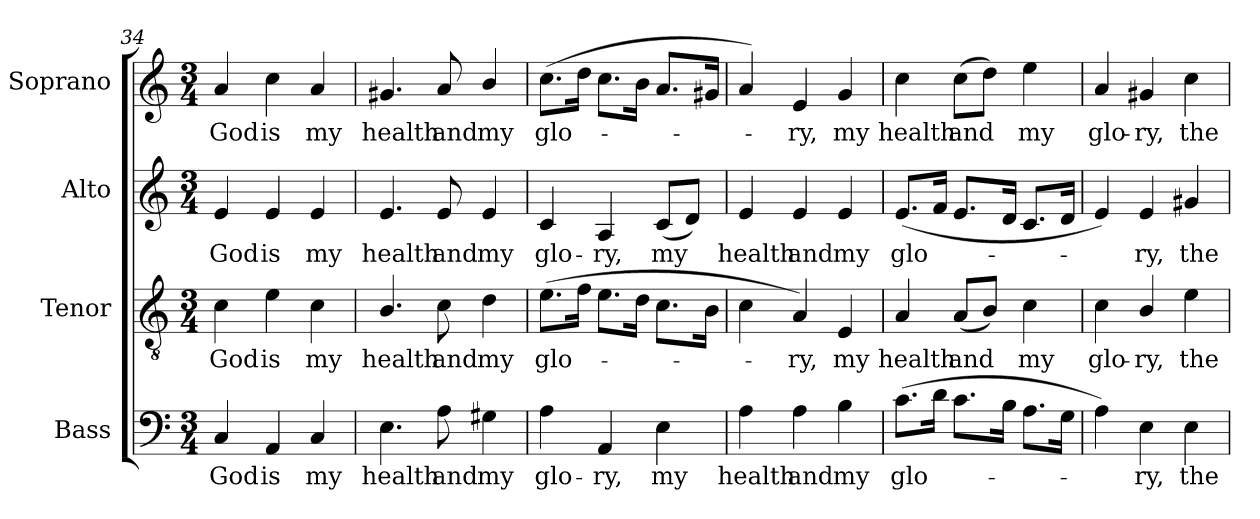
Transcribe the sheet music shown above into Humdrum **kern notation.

**kern	**text	**kern	**text	**kern	**text	**kern	**text
*part4	*part4	*part3	*part3	*part2	*part2	*part1	*part1
*staff4	*staff4	*staff3	*staff3	*staff2	*staff2	*staff1	*staff1
*I"Bass	*	*I"Tenor	*	*I"Alto	*	*I"Soprano	*
*I'B.	*	*I'T.	*	*I'A.	*	*I'S.	*
*clefF4	*	*clefGv2	*	*clefG2	*	*clefG2	*
*	*	*ITrd7c12	*	*	*	*	*
*k[]	*	*k[]	*	*k[]	*	*k[]	*
*a:	*	*a:	*	*a:	*	*a:	*
*M3/4	*	*M3/4	*	*M3/4	*	*M3/4	*
=34	=34	=34	=34	=34	=34	=34	=34
!	!LO:LY:b:color=#000000	!	!	!	!	!	!
!	!	!	!LO:LY:b:color=#000000	!	!	!	!
!	!	!	!	!	!LO:LY:b:color=#000000	!	!
!	!	!	!	!	!	!	!LO:LY:b:color=#000000
4Ci/	God	4Ci\	God	4ei/	God	4ai/	God
!	!LO:LY:b:color=#000000	!	!	!	!	!	!
!	!	!	!LO:LY:b:color=#000000	!	!	!	!
!	!	!	!	!	!LO:LY:b:color=#000000	!	!
!	!	!	!	!	!	!	!LO:LY:b:color=#000000
4AAi/	is	4Ei\	is	4ei/	is	4cci\	is
!	!LO:LY:b:color=#000000	!	!	!	!	!	!
!	!	!	!LO:LY:b:color=#000000	!	!	!	!
!	!	!	!	!	!LO:LY:b:color=#000000	!	!
!	!	!	!	!	!	!	!LO:LY:b:color=#000000
4Ci/	my	4Ci\	my	4ei/	my	4ai/	my
=35	=35	=35	=35	=35	=35	=35	=35
!	!LO:LY:b:color=#000000	!	!	!	!	!	!
!	!	!	!LO:LY:b:color=#000000	!	!	!	!
!	!	!	!	!	!LO:LY:b:color=#000000	!	!
!	!	!	!	!	!	!	!LO:LY:b:color=#000000
4.Ei\	health	4.BBi/	health	4.ei/	health	4.g#Xi/	health
!	!LO:LY:b:color=#000000	!	!	!	!	!	!
!	!	!	!LO:LY:b:color=#000000	!	!	!	!
!	!	!	!	!	!LO:LY:b:color=#000000	!	!
!	!	!	!	!	!	!	!LO:LY:b:color=#000000
8Ai\	and	8Ci\	and	8ei/	and	8ai/	and
!	!LO:LY:b:color=#000000	!	!	!	!	!	!
!	!	!	!LO:LY:b:color=#000000	!	!	!	!
!	!	!	!	!	!LO:LY:b:color=#000000	!	!
!	!	!	!	!	!	!	!LO:LY:b:color=#000000
4G#Xi\	my	4Di\	my	4ei/	my	4bi/	my
=36	=36	=36	=36	=36	=36	=36	=36
!	!LO:LY:b:color=#000000	!	!	!	!	!	!
!	!	!	!LO:LY:b:color=#000000	!	!	!	!
!	!	!	!	!	!LO:LY:b:color=#000000	!	!
!	!	!	!	!	!	!	!LO:LY:b:color=#000000
4Ai\	glo-	(8.Ei\L	glo-	4ci/	glo-	(8.cci\L	glo-
.	.	16Fi\Jk	.	.	.	16ddi\Jk	.
!	!LO:LY:b:color=#000000	!	!	!	!	!	!
!	!	!	!	!	!LO:LY:b:color=#000000	!	!
4AAi/	-ry,	8.Ei\L	.	4Ai/	-ry,	8.cci\L	.
.	.	16Di\Jk	.	.	.	16bi\Jk	.
!	!LO:LY:b:color=#000000	!	!	!	!	!	!
!	!	!	!	!	!LO:LY:b:color=#000000	!	!
4Ei\	my	8.Ci\L	.	(8ci/L	my	8.ai/L	.
.	.	.	.	8di/J)	.	.	.
.	.	16BBi\Jk	.	.	.	16g#Xi/Jk	.
=37	=37	=37	=37	=37	=37	=37	=37
!	!LO:LY:b:color=#000000	!	!	!	!	!	!
!	!	!	!	!	!LO:LY:b:color=#000000	!	!
4Ai\	health	4Ci\	.	4ei/	health	4ai/)	.
!	!LO:LY:b:color=#000000	!	!	!	!	!	!
!	!	!	!LO:LY:b:color=#000000	!	!	!	!
!	!	!	!	!	!LO:LY:b:color=#000000	!	!
!	!	!	!	!	!	!	!LO:LY:b:color=#000000
4Ai\	and	4AAi/)	-ry,	4ei/	and	4ei/	-ry,
!	!LO:LY:b:color=#000000	!	!	!	!	!	!
!	!	!	!LO:LY:b:color=#000000	!	!	!	!
!	!	!	!	!	!LO:LY:b:color=#000000	!	!
!	!	!	!	!	!	!	!LO:LY:b:color=#000000
4Bi\	my	4EEi/	my	4ei/	my	4gi/	my
=38	=38	=38	=38	=38	=38	=38	=38
!	!LO:LY:b:color=#000000	!	!	!	!	!	!
!	!	!	!LO:LY:b:color=#000000	!	!	!	!
!	!	!	!	!	!LO:LY:b:color=#000000	!	!
!	!	!	!	!	!	!	!LO:LY:b:color=#000000
(8.ci\L	glo-	4AAi/	health	(8.ei/L	glo-	4cci\	health
16di\Jk	.	.	.	16fi/Jk	.	.	.
!	!	!	!LO:LY:b:color=#000000	!	!	!	!
!	!	!	!	!	!	!	!LO:LY:b:color=#000000
8.ci\L	.	(8AAi/L	and	8.ei/L	.	(8cci\L	and
.	.	8BBi/J)	.	.	.	8ddi\J)	.
16Bi\Jk	.	.	.	16di/Jk	.	.	.
!	!	!	!LO:LY:b:color=#000000	!	!	!	!
!	!	!	!	!	!	!	!LO:LY:b:color=#000000
8.Ai\L	.	4Ci\	my	8.ci/L	.	4eei\	my
16Gi\Jk	.	.	.	16di/Jk	.	.	.
=39	=39	=39	=39	=39	=39	=39	=39
!	!	!	!LO:LY:b:color=#000000	!	!	!	!
!	!	!	!	!	!	!	!LO:LY:b:color=#000000
4Ai\)	.	4Ci\	glo-	4ei/)	.	4ai/	glo-
!	!LO:LY:b:color=#000000	!	!	!	!	!	!
!	!	!	!LO:LY:b:color=#000000	!	!	!	!
!	!	!	!	!	!LO:LY:b:color=#000000	!	!
!	!	!	!	!	!	!	!LO:LY:b:color=#000000
4Ei\	-ry,	4BBi/	-ry,	4ei/	-ry,	4g#Xi/	-ry,
!	!LO:LY:b:color=#000000	!	!	!	!	!	!
!	!	!	!LO:LY:b:color=#000000	!	!	!	!
!	!	!	!	!	!LO:LY:b:color=#000000	!	!
!	!	!	!	!	!	!	!LO:LY:b:color=#000000
4Ei\	the	4Ei\	the	4g#Xi/	the	4cci\	the
=	=	=	=	=	=	=	=
*-	*-	*-	*-	*-	*-	*-	*-
